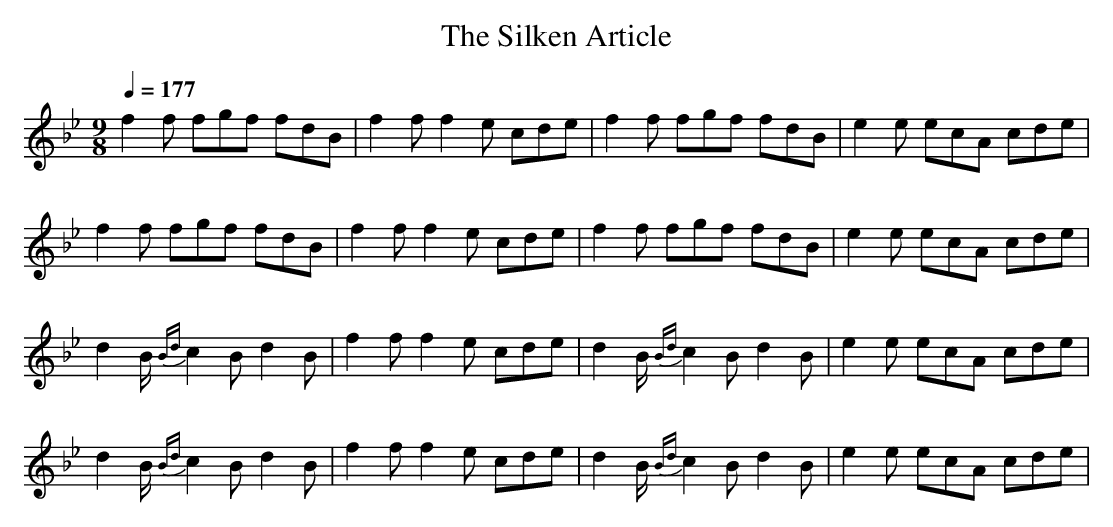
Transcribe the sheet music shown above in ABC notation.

X:1
T: The Silken Article
M: 9/8
L: 1/8
Q: 1/4=177
K: Bb % 2 flats
V: 1
f2f fgf fdB|f2f f2e cde|f2f fgf fdB|e2e ecA cde|
f2f fgf fdB|f2f f2e cde|f2f fgf fdB|e2e ecA cde|
d2B/2 {Bd}c2B d2B|f2f f2e cde|d2B/2 {Bd}c2B d2B|e2e ecA cde|
d2B/2 {Bd}c2B d2B|f2f f2e cde|d2B/2 {Bd}c2B d2B|e2e ecA cde|
